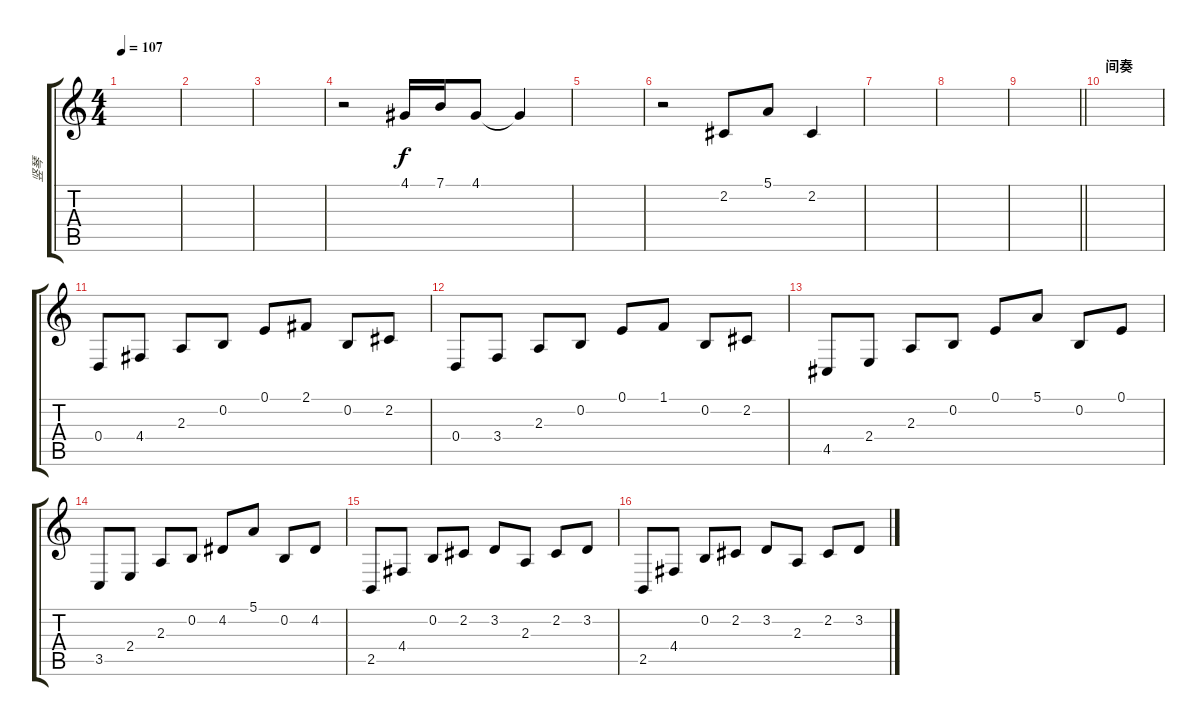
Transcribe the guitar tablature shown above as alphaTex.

\track ("竖琴" "竖琴") {instrument orchestralharp}
\staff {score tabs}
\tuning (E4 B3 G3 D3 A2 E2) {hide}
\ts (4 4)
\tempo 107
\clef g2
\ks c
|
|
|
r.2 4.1.16 7.1.16 4.1.8 4.1{t}.4 |
|
r.2 2.2.8 5.1.8 2.2.4 |
|
|
\barLineRight lightlight
|
\section ("" "间奏")
|
0.4.8{instrument orchestralharp} 4.4.8 2.3.8 0.2.8 0.1.8 2.1.8 0.2.8 2.2.8 |
0.4.8 3.4.8 2.3.8 0.2.8 0.1.8 1.1.8 0.2.8 2.2.8 |
4.5.8 2.4.8 2.3.8 0.2.8 0.1.8 5.1.8 0.2.8 0.1.8 |
3.5.8 2.4.8 2.3.8 0.2.8 4.2.8 5.1.8 0.2.8 4.2.8 |
2.5.8 4.4.8 0.2.8 2.2.8 3.2.8 2.3.8 2.2.8 3.2.8 |
2.5.8 4.4.8 0.2.8 2.2.8 3.2.8 2.3.8 2.2.8 3.2.8
